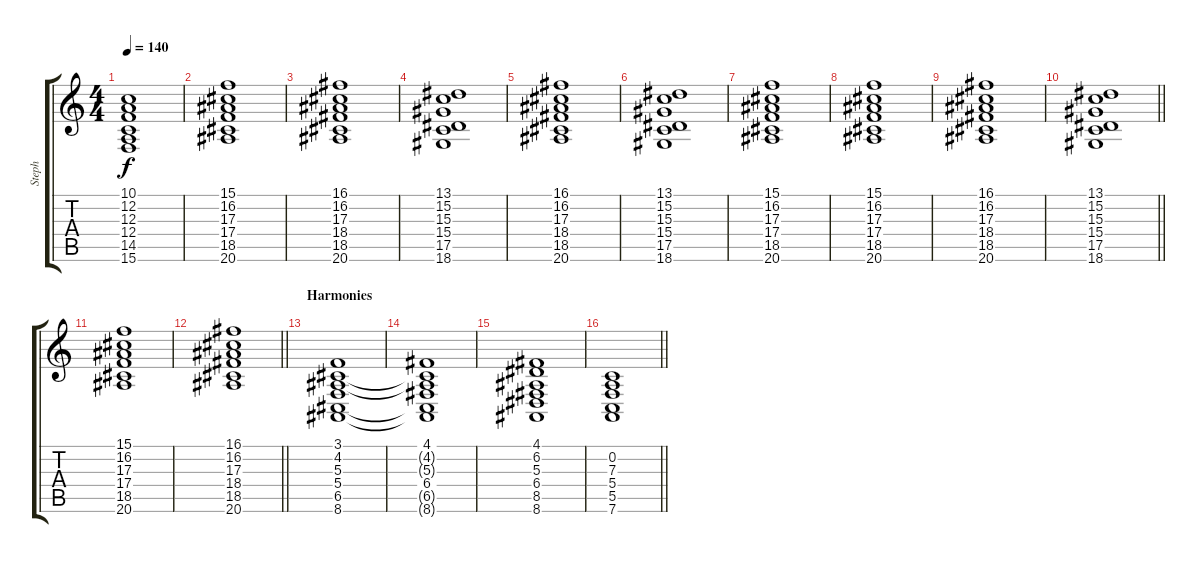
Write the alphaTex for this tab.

\track ("Steph" "Steph") {instrument acousticgrandpiano}
\staff {score tabs}
\tuning (D4 A3 F3 C3 G2 D2) {hide}
\ts (4 4)
\tempo 140
\clef g2
\ks c
(10.1 12.2 12.3 12.4 14.5 15.6).1{dy f} |
(15.1 16.2 17.3 17.4 18.5 20.6).1 |
(16.1 16.2 17.3 18.4 18.5 20.6).1 |
(13.1 15.2 15.3 15.4 17.5 18.6).1 |
(16.1 16.2 17.3 18.4 18.5 20.6).1 |
(13.1 15.2 15.3 15.4 17.5 18.6).1 |
(15.1 16.2 17.3 17.4 18.5 20.6).1 |
(15.1 16.2 17.3 17.4 18.5 20.6).1 |
(16.1 16.2 17.3 18.4 18.5 20.6).1 |
\barLineRight lightlight
(13.1 15.2 15.3 15.4 17.5 18.6).1 |
(15.1 16.2 17.3 17.4 18.5 20.6).1 |
\barLineRight lightlight
(16.1 16.2 17.3 18.4 18.5 20.6).1 |
\section ("" "Harmonies")
(3.1 4.2 5.3 5.4 6.5 8.6).1 |
(4.1 4.2{t} 5.3{t} 6.4 6.5{t} 8.6{t}).1 |
(4.1 6.2 5.3 6.4 8.5 8.6).1 |
\barLineRight lightlight
(0.2 7.3 5.4 5.5 7.6).1
